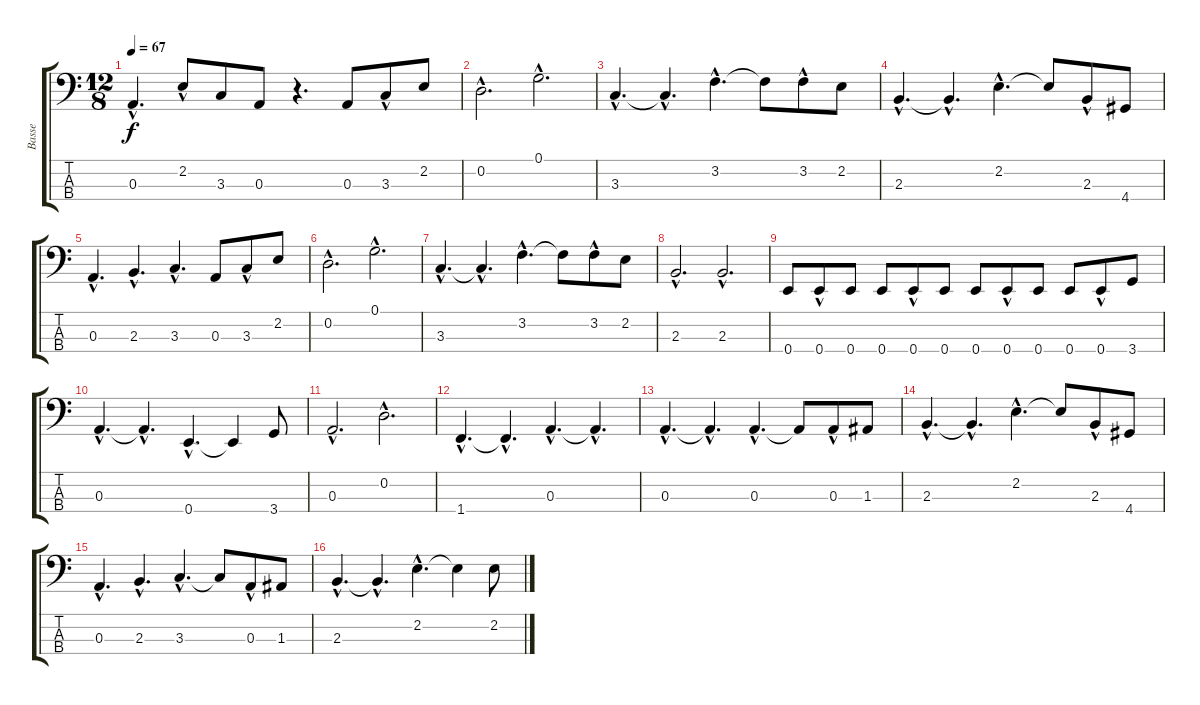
\track ("Basse" "Basse") {instrument electricbassfinger}
\staff {score tabs}
\tuning (G2 D2 A1 E1) {hide}
\ts (12 8)
\tempo 67
\clef f4
\ks c
0.3{hac}.4{d dy f} 2.2{hac}.8 3.3.8 0.3.8 r.4{d} 0.3.8 3.3{hac}.8 2.2.8 |
0.2{hac}.2{d} 0.1{hac}.2{d} |
3.3{hac}.4{d} 3.3{hac t}.4{d} 3.2{hac}.4{d} 3.2{t}.8 3.2{hac}.8 2.2.8 |
2.3{hac}.4{d} 2.3{hac t}.4{d} 2.2{hac}.4{d} 2.2{t}.8 2.3{hac}.8 4.4.8 |
0.3{hac}.4{d} 2.3{hac}.4{d} 3.3{hac}.4{d} 0.3.8 3.3{hac}.8 2.2.8 |
0.2{hac}.2{d} 0.1{hac}.2{d} |
3.3{hac}.4{d} 3.3{hac t}.4{d} 3.2{hac}.4{d} 3.2{t}.8 3.2{hac}.8 2.2.8 |
2.3{hac}.2{d} 2.3{hac}.2{d} |
0.4.8 0.4{hac}.8 0.4.8 0.4.8 0.4{hac}.8 0.4.8 0.4.8 0.4{hac}.8 0.4.8 0.4.8 0.4{hac}.8 3.4.8 |
0.3{hac}.4{d} 0.3{hac t}.4{d} 0.4{hac}.4{d} 0.4{t}.4 3.4.8 |
0.3{hac}.2{d} 0.2{hac}.2{d} |
1.4{hac}.4{d} 1.4{hac t}.4{d} 0.3{hac}.4{d} 0.3{hac t}.4{d} |
0.3{hac}.4{d} 0.3{hac t}.4{d} 0.3{hac}.4{d} 0.3{t}.8 0.3{hac}.8 1.3.8 |
2.3{hac}.4{d} 2.3{hac t}.4{d} 2.2{hac}.4{d} 2.2{t}.8 2.3{hac}.8 4.4.8 |
0.3{hac}.4{d} 2.3{hac}.4{d} 3.3{hac}.4{d} 3.3{t}.8 0.3{hac}.8 1.3.8 |
2.3{hac}.4{d} 2.3{hac t}.4{d} 2.2{hac}.4{d} 2.2{t}.4 2.2.8
